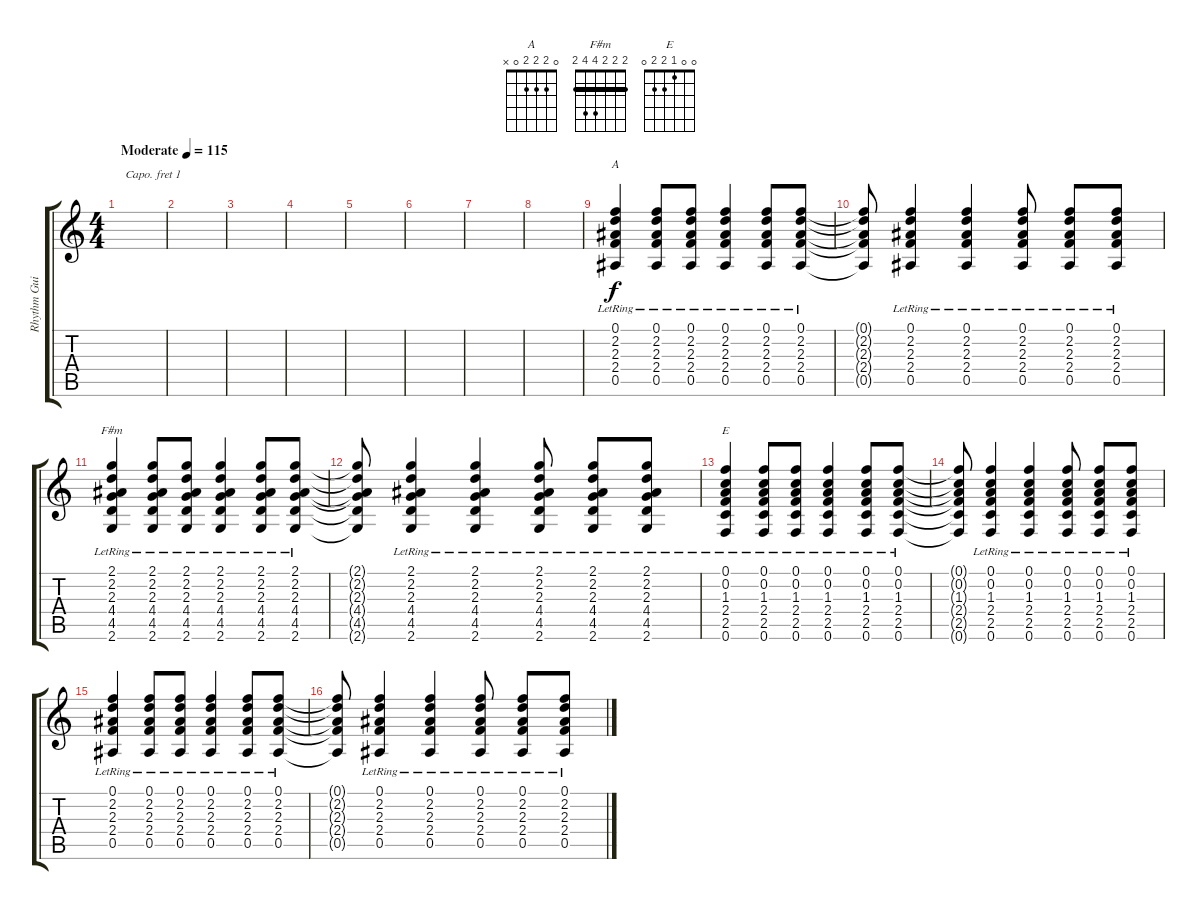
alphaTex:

\track ("Rhythm Guitar" "Rhythm Gui") {instrument acousticguitarsteel}
\staff {score tabs}
\capo 1
\tuning (E4 B3 G3 D3 A2 E2) {hide}
\chord ("A" 0 2 2 2 0 x)
\chord ("F#m" 2 2 2 4 4 2) {barre 2}
\chord ("E" 0 0 1 2 2 0)
\ts (4 4)
\tempo (115 "Moderate")
\clef g2
\ks c
|
|
|
|
|
|
|
|
(0.1{lr} 2.2{lr} 2.3{lr} 2.4{lr} 0.5{lr}).4{ch "A"} (0.1{lr} 2.2{lr} 2.3{lr} 2.4{lr} 0.5{lr}).8 (0.1{lr} 2.2{lr} 2.3{lr} 2.4{lr} 0.5{lr}).8 (0.1{lr} 2.2{lr} 2.3{lr} 2.4{lr} 0.5{lr}).4 (0.1{lr} 2.2{lr} 2.3{lr} 2.4{lr} 0.5{lr}).8 (0.1{lr} 2.2{lr} 2.3{lr} 2.4{lr} 0.5{lr}).8 |
(0.1{t} 2.2{t} 2.3{t} 2.4{t} 0.5{t}).8 (0.1{lr} 2.2{lr} 2.3{lr} 2.4{lr} 0.5{lr}).4 (0.1{lr} 2.2{lr} 2.3{lr} 2.4{lr} 0.5{lr}).4 (0.1{lr} 2.2{lr} 2.3{lr} 2.4{lr} 0.5{lr}).8 (0.1{lr} 2.2{lr} 2.3{lr} 2.4{lr} 0.5{lr}).8 (0.1{lr} 2.2{lr} 2.3{lr} 2.4{lr} 0.5{lr}).8 |
(2.1{lr} 2.2{lr} 2.3{lr} 4.4{lr} 4.5{lr} 2.6{lr}).4{ch "F#m"} (2.1{lr} 2.2{lr} 2.3{lr} 4.4{lr} 4.5{lr} 2.6{lr}).8 (2.1{lr} 2.2{lr} 2.3{lr} 4.4{lr} 4.5{lr} 2.6{lr}).8 (2.1{lr} 2.2{lr} 2.3{lr} 4.4{lr} 4.5{lr} 2.6{lr}).4 (2.1{lr} 2.2{lr} 2.3{lr} 4.4{lr} 4.5{lr} 2.6{lr}).8 (2.1{lr} 2.2{lr} 2.3{lr} 4.4{lr} 4.5{lr} 2.6{lr}).8 |
(2.1{t} 2.2{t} 2.3{t} 4.4{t} 4.5{t} 2.6{t}).8 (2.1{lr} 2.2{lr} 2.3{lr} 4.4{lr} 4.5{lr} 2.6{lr}).4 (2.1{lr} 2.2{lr} 2.3{lr} 4.4{lr} 4.5{lr} 2.6{lr}).4 (2.1{lr} 2.2{lr} 2.3{lr} 4.4{lr} 4.5{lr} 2.6{lr}).8 (2.1{lr} 2.2{lr} 2.3{lr} 4.4{lr} 4.5{lr} 2.6{lr}).8 (2.1{lr} 2.2{lr} 2.3{lr} 4.4{lr} 4.5{lr} 2.6{lr}).8 |
(0.1{lr} 0.2{lr} 1.3{lr} 2.4{lr} 2.5{lr} 0.6{lr}).4{ch "E"} (0.1{lr} 0.2{lr} 1.3{lr} 2.4{lr} 2.5{lr} 0.6{lr}).8 (0.1{lr} 0.2{lr} 1.3{lr} 2.4{lr} 2.5{lr} 0.6{lr}).8 (0.1{lr} 0.2{lr} 1.3{lr} 2.4{lr} 2.5{lr} 0.6{lr}).4 (0.1{lr} 0.2{lr} 1.3{lr} 2.4{lr} 2.5{lr} 0.6{lr}).8 (0.1{lr} 0.2{lr} 1.3{lr} 2.4{lr} 2.5{lr} 0.6{lr}).8 |
(0.1{t} 0.2{t} 1.3{t} 2.4{t} 2.5{t} 0.6{t}).8 (0.1{lr} 0.2{lr} 1.3{lr} 2.4{lr} 2.5{lr} 0.6{lr}).4 (0.1{lr} 0.2{lr} 1.3{lr} 2.4{lr} 2.5{lr} 0.6{lr}).4 (0.1{lr} 0.2{lr} 1.3{lr} 2.4{lr} 2.5{lr} 0.6{lr}).8 (0.1{lr} 0.2{lr} 1.3{lr} 2.4{lr} 2.5{lr} 0.6{lr}).8 (0.1{lr} 0.2{lr} 1.3{lr} 2.4{lr} 2.5{lr} 0.6{lr}).8 |
(0.1{lr} 2.2{lr} 2.3{lr} 2.4{lr} 0.5{lr}).4 (0.1{lr} 2.2{lr} 2.3{lr} 2.4{lr} 0.5{lr}).8 (0.1{lr} 2.2{lr} 2.3{lr} 2.4{lr} 0.5{lr}).8 (0.1{lr} 2.2{lr} 2.3{lr} 2.4{lr} 0.5{lr}).4 (0.1{lr} 2.2{lr} 2.3{lr} 2.4{lr} 0.5{lr}).8 (0.1{lr} 2.2{lr} 2.3{lr} 2.4{lr} 0.5{lr}).8 |
(0.1{t} 2.2{t} 2.3{t} 2.4{t} 0.5{t}).8 (0.1{lr} 2.2{lr} 2.3{lr} 2.4{lr} 0.5{lr}).4 (0.1{lr} 2.2{lr} 2.3{lr} 2.4{lr} 0.5{lr}).4 (0.1{lr} 2.2{lr} 2.3{lr} 2.4{lr} 0.5{lr}).8 (0.1{lr} 2.2{lr} 2.3{lr} 2.4{lr} 0.5{lr}).8 (0.1{lr} 2.2{lr} 2.3{lr} 2.4{lr} 0.5{lr}).8
